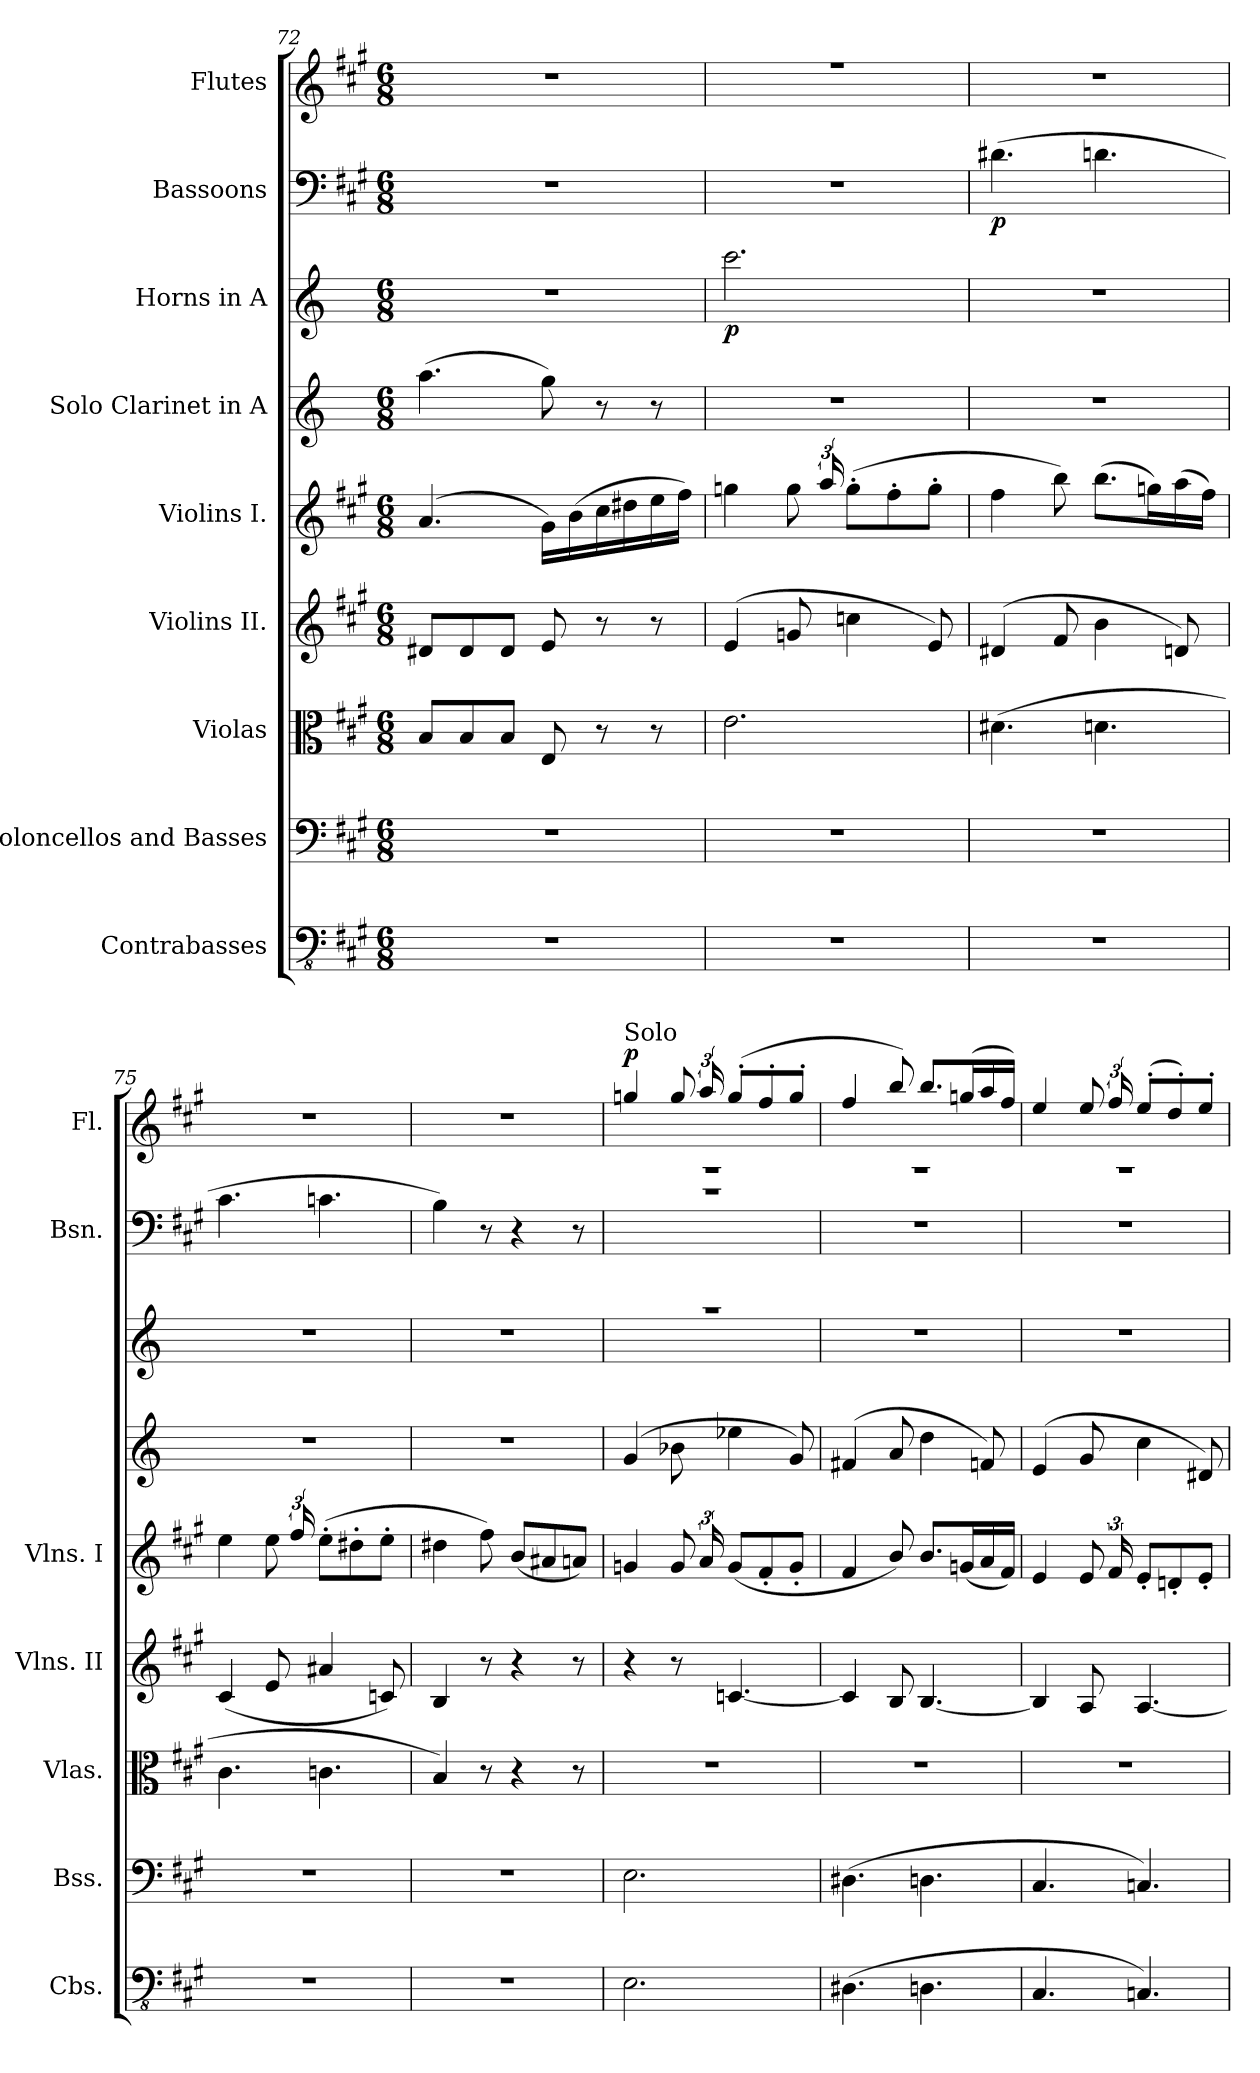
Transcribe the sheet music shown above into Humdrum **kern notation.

**kern	**kern	**kern	**kern	**kern	**kern	**kern	**dynam	**kern	**dynam	**kern	**dynam
*part9	*part8	*part7	*part6	*part5	*part4	*part3	*part3	*part2	*part2	*part1	*part1
*staff9	*staff8	*staff7	*staff6	*staff5	*staff4	*staff3	*staff3	*staff2	*staff2	*staff1	*staff1
*I"Contrabasses	*I"Violoncellos and Basses	*I"Violas	*I"Violins II.	*I"Violins I.	*I"Solo Clarinet in A	*I"Horns in A	*	*I"Bassoons	*	*I"Flutes	*
*I'Cbs.	*I'Bss.	*I'Vlas.	*I'Vlns. II	*I'Vlns. I	*	*	*	*I'Bsn.	*	*I'Fl.	*
*clefFv4	*clefF4	*clefC3	*clefG2	*clefG2	*clefG2	*clefG2	*	*clefF4	*	*clefG2	*
*	*	*	*	*	*ITrd2c3	*ITrd2c3	*	*	*	*	*
*k[f#c#g#]	*k[f#c#g#]	*k[f#c#g#]	*k[f#c#g#]	*k[f#c#g#]	*k[f#c#g#]	*k[f#c#g#]	*	*k[f#c#g#]	*	*k[f#c#g#]	*
*M6/8	*M6/8	*M6/8	*M6/8	*M6/8	*M6/8	*M6/8	*	*M6/8	*	*M6/8	*
=72	=72	=72	=72	=72	=72	=72	=72	=72	=72	=72	=72
2.r	2.r	8B/L	8d#X/L	(>4.a/	(>4.ff#\	2.r	.	2.r	.	2.r	.
.	.	8B/	8d#/	.	.	.	.	.	.	.	.
.	.	8B/J	8d#/J	.	.	.	.	.	.	.	.
.	.	8E/	8e/	16g#\LL)	8ee\)	.	.	.	.	.	.
.	.	.	.	(>16b\	.	.	.	.	.	.	.
.	.	8r	8r	16cc#\	8r	.	.	.	.	.	.
.	.	.	.	16dd#X\	.	.	.	.	.	.	.
.	.	8r	8r	16ee\	8r	.	.	.	.	.	.
.	.	.	.	16ff#\JJ)	.	.	.	.	.	.	.
=73	=73	=73	=73	=73	=73	=73	=73	=73	=73	=73	=73
*	*	*	*	*^	*	*	*	*	*	*^	*
!	!	!	!	!	!	!	!	!LO:DY:b	!	!	!	!	!
2.r	2.r	2.e\	(>4e/	4ggn\	3ryy	2.r	2.aa\	p	2.r	.	2.r	2.ayy	.
.	.	.	8gn/	8gg\	.	.	.	.	.	.	.	.	.
.	.	.	.	.	(>24aa!/	.	.	.	.	.	.	.	.
.	.	.	4ccn\	(8gg'\L	4.ryy	.	.	.	.	.	.	.	.
.	.	.	.	8ff#'\	.	.	.	.	.	.	.	.	.
.	.	.	8e/)	8gg'\J	.	.	.	.	.	.	.	.	.
*	*	*	*	*v	*v	*	*	*	*	*	*v	*v	*
=74	=74	=74	=74	=74	=74	=74	=74	=74	=74	=74	=74
!	!	!	!	!	!	!	!	!	!LO:DY:b	!	!
2.r	2.r	(>4.d#X\	(<4d#X/	4ff#\	2.r	2.r	.	(>4.d#X\	p	2.r	.
.	.	.	8f#/	8bb\)	.	.	.	.	.	.	.
.	.	4.dn\	4b\	(>8.bb\L	.	.	.	4.dn\	.	.	.
.	.	.	.	16ggn\L)	.	.	.	.	.	.	.
.	.	.	8dn/)	(>16aa\	.	.	.	.	.	.	.
.	.	.	.	16ff#\JJ)	.	.	.	.	.	.	.
=75	=75	=75	=75	=75	=75	=75	=75	=75	=75	=75	=75
*	*	*	*	*^	*	*	*	*	*	*	*
2.r	2.r	4.c#\	(<4c#/	4ee\	3ryy	2.r	2.r	.	4.c#\	.	2.r	.
.	.	.	8e/	8ee\	.	.	.	.	.	.	.	.
.	.	.	.	.	(>24ff#!/	.	.	.	.	.	.	.
.	.	4.cn\	4a#X/	(8ee'\L	4.ryy	.	.	.	4.cn\	.	.	.
.	.	.	.	8dd#X'\	.	.	.	.	.	.	.	.
.	.	.	8cn/)	8ee'\J	.	.	.	.	.	.	.	.
*	*	*	*	*v	*v	*	*	*	*	*	*	*
=76	=76	=76	=76	=76	=76	=76	=76	=76	=76	=76	=76
2.r	2.r	4B/)	4B/	4dd#X\	2.r	2.r	.	4B\)	.	2.r	.
.	.	8r	8r	8ff#\)	.	.	.	8r	.	.	.
.	.	4r	4r	(<8b/L	.	.	.	4r	.	.	.
.	.	.	.	8a#X/	.	.	.	.	.	.	.
.	.	8r	8r	8an/J)	.	.	.	8r	.	.	.
!!LO:PB:g=z
=77	=77	=77	=77	=77	=77	=77	=77	=77	=77	=77	=77
*	*	*	*	*^	*	*^	*	*^	*	*^	*
*	*	*	*	*	*	*	*	*	*	*	*	*	*	*^	*
!	!	!	!	!	!	!	!	!	!	!	!	!	!LO:TX:a:t=Solo	!	!	!
!	!	!	!	!	!	!	!	!	!	!	!	!	!	!	!	!LO:DY:a
2.EE\	2.E\	2.r	4r	4gn/	3ryy	(>4e/	2.r	2.ayy	.	2.r	2.Ayy	.	4ggn/	3ryy	2.rA	p
.	.	.	8r	8g/	.	8gn\	.	.	.	.	.	.	8gg/	.	.	.
.	.	.	.	.	(<24a!/	.	.	.	.	.	.	.	.	(>24aa!/	.	.
.	.	.	[4.cn/	(8g/L	4.ryy	4ccn\	.	.	.	.	.	.	(8gg'/L	4.ryy	.	.
.	.	.	.	8f#'/	.	.	.	.	.	.	.	.	8ff#'/	.	.	.
.	.	.	.	8g'/J	.	8e/)	.	.	.	.	.	.	8gg'/J	.	.	.
*	*	*	*	*	*	*	*v	*v	*	*	*	*	*	*v	*v	*
*	*	*	*	*v	*v	*	*	*	*v	*v	*	*	*	*
=78	=78	=78	=78	=78	=78	=78	=78	=78	=78	=78	=78	=78
(>4.DD#X\	(>4.D#X\	2.r	4c/]	4f#/	(>4d#X/	2.r	.	2.r	.	4ff#/	2.rA	.
.	.	.	8B/	8b/)	8f#/	.	.	.	.	8bb/)	.	.
4.DDn\	4.Dn\	.	[4.B/	8.b/L	4b\	.	.	.	.	8.bb/L	.	.
.	.	.	.	(<16gn/L	.	.	.	.	.	(>16ggn/L	.	.
.	.	.	.	16a/	8dn/)	.	.	.	.	16aa/	.	.
.	.	.	.	16f#/JJ)	.	.	.	.	.	16ff#/JJ)	.	.
=79	=79	=79	=79	=79	=79	=79	=79	=79	=79	=79	=79	=79
*	*	*	*	*^	*	*	*	*	*	*	*^	*
4.CC#/	4.C#/	2.r	4B/]	4e/	3ryy	(>4c#/	2.r	.	2.r	.	4ee/	3ryy	2.rA	.
.	.	.	8A/	8e/	.	8e/	.	.	.	.	8ee/	.	.	.
.	.	.	.	.	24f#!/	.	.	.	.	.	.	24ff#!/	.	.
4.CCn/)	4.Cn/)	.	[4.A/	(8e'/L	4.ryy	4a\	.	.	.	.	(>8ee'/L	4.ryy	.	.
.	.	.	.	8dn'/	.	.	.	.	.	.	8dd'/)	.	.	.
.	.	.	.	8e'/J	.	8B#X/)	.	.	.	.	8ee'/J	.	.	.
*	*	*	*	*v	*v	*	*	*	*	*	*v	*v	*v	*
=	=	=	=	=	=	=	=	=	=	=	=
*-	*-	*-	*-	*-	*-	*-	*-	*-	*-	*-	*-
